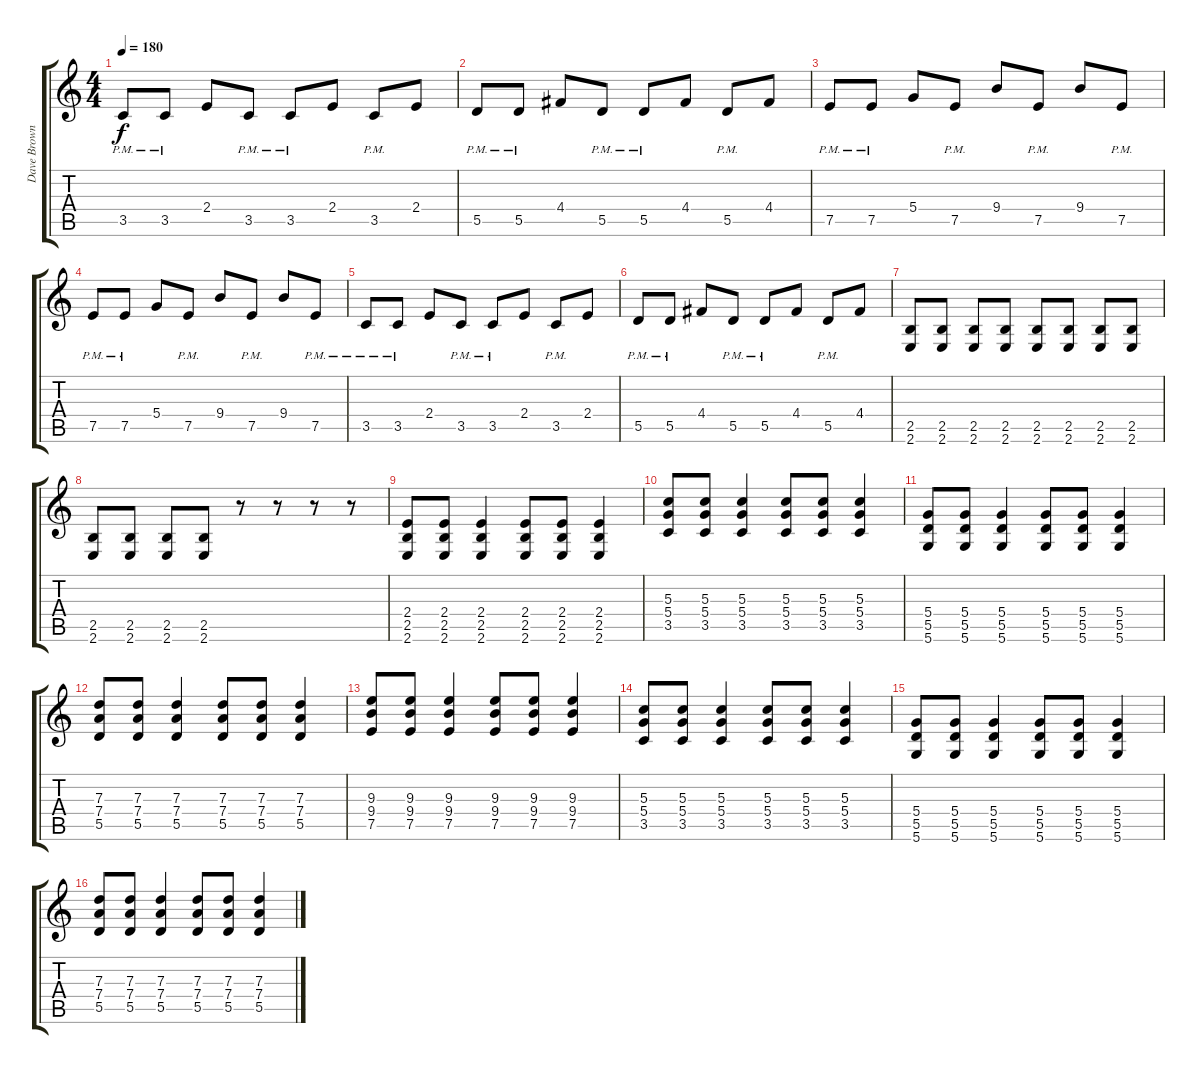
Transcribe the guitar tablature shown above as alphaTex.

\track ("Dave Brownsound" "Dave Brown") {instrument distortionguitar}
\staff {score tabs}
\tuning (E4 B3 G3 D3 A2 D2) {hide}
\ts (4 4)
\tempo 180
\clef g2
\ks c
3.5{pm}.8{dy f} 3.5{pm}.8 2.4.8 3.5{pm}.8 3.5{pm}.8 2.4.8 3.5{pm}.8 2.4.8 |
5.5{pm}.8 5.5{pm}.8 4.4.8 5.5{pm}.8 5.5{pm}.8 4.4.8 5.5{pm}.8 4.4.8 |
7.5{pm}.8 7.5{pm}.8 5.4.8 7.5{pm}.8 9.4.8 7.5{pm}.8 9.4.8 7.5{pm}.8 |
7.5{pm}.8 7.5{pm}.8 5.4.8 7.5{pm}.8 9.4.8 7.5{pm}.8 9.4.8 7.5{pm}.8 |
3.5{pm}.8 3.5{pm}.8 2.4.8 3.5{pm}.8 3.5{pm}.8 2.4.8 3.5{pm}.8 2.4.8 |
5.5{pm}.8 5.5{pm}.8 4.4.8 5.5{pm}.8 5.5{pm}.8 4.4.8 5.5{pm}.8 4.4.8 |
(2.5 2.6).8 (2.5 2.6).8 (2.5 2.6).8 (2.5 2.6).8 (2.5 2.6).8 (2.5 2.6).8 (2.5 2.6).8 (2.5 2.6).8 |
(2.5 2.6).8 (2.5 2.6).8 (2.5 2.6).8 (2.5 2.6).8 r.8 r.8 r.8 r.8 |
(2.4 2.5 2.6).8 (2.4 2.5 2.6).8 (2.4 2.5 2.6).4 (2.4 2.5 2.6).8 (2.4 2.5 2.6).8 (2.4 2.5 2.6).4 |
(5.3 5.4 3.5).8 (5.3 5.4 3.5).8 (5.3 5.4 3.5).4 (5.3 5.4 3.5).8 (5.3 5.4 3.5).8 (5.3 5.4 3.5).4 |
(5.4 5.5 5.6).8 (5.4 5.5 5.6).8 (5.4 5.5 5.6).4 (5.4 5.5 5.6).8 (5.4 5.5 5.6).8 (5.4 5.5 5.6).4 |
(7.3 7.4 5.5).8 (7.3 7.4 5.5).8 (7.3 7.4 5.5).4 (7.3 7.4 5.5).8 (7.3 7.4 5.5).8 (7.3 7.4 5.5).4 |
(9.3 9.4 7.5).8 (9.3 9.4 7.5).8 (9.3 9.4 7.5).4 (9.3 9.4 7.5).8 (9.3 9.4 7.5).8 (9.3 9.4 7.5).4 |
(5.3 5.4 3.5).8 (5.3 5.4 3.5).8 (5.3 5.4 3.5).4 (5.3 5.4 3.5).8 (5.3 5.4 3.5).8 (5.3 5.4 3.5).4 |
(5.4 5.5 5.6).8 (5.4 5.5 5.6).8 (5.4 5.5 5.6).4 (5.4 5.5 5.6).8 (5.4 5.5 5.6).8 (5.4 5.5 5.6).4 |
(7.3 7.4 5.5).8 (7.3 7.4 5.5).8 (7.3 7.4 5.5).4 (7.3 7.4 5.5).8 (7.3 7.4 5.5).8 (7.3 7.4 5.5).4
